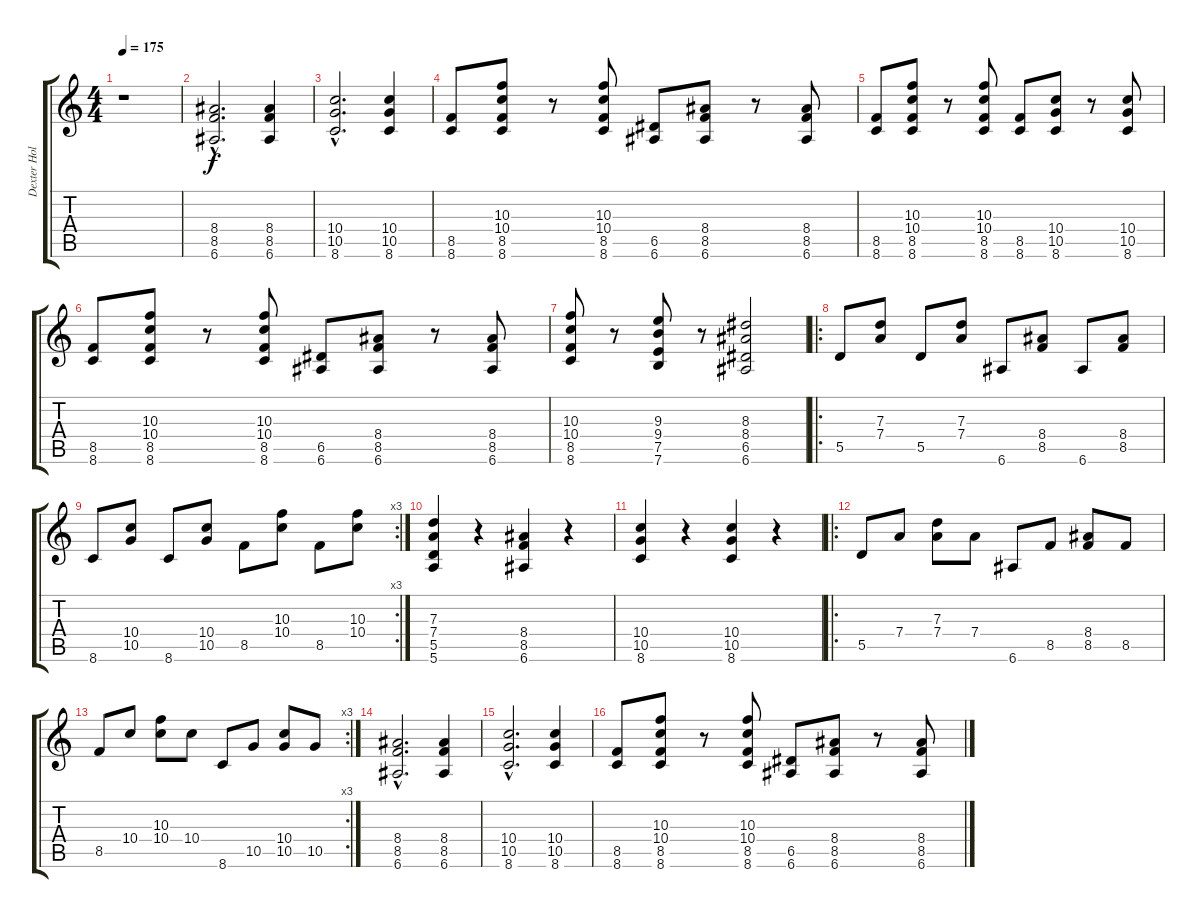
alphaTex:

\track ("Dexter Holland" "Dexter Hol") {instrument acousticguitarsteel}
\staff {score tabs}
\tuning (E4 B3 G3 D3 A2 E2) {hide}
\ts (4 4)
\tempo 175
\clef g2
\ks c
r.1{dy f instrument acousticguitarsteel} |
(8.4{hac} 8.5{hac} 6.6{hac}).2{d} (8.4 8.5 6.6).4 |
(10.4{hac} 10.5{hac} 8.6{hac}).2{d} (10.4 10.5 8.6).4 |
(8.5 8.6).8 (10.3 10.4 8.5 8.6).8 r.8 (10.3 10.4 8.5 8.6).8 (6.5 6.6).8 (8.4 8.5 6.6).8 r.8 (8.4 8.5 6.6).8 |
(8.5 8.6).8 (10.3 10.4 8.5 8.6).8 r.8 (10.3 10.4 8.5 8.6).8 (8.5 8.6).8 (10.4 10.5 8.6).8 r.8 (10.4 10.5 8.6).8 |
(8.5 8.6).8 (10.3 10.4 8.5 8.6).8 r.8 (10.3 10.4 8.5 8.6).8 (6.5 6.6).8 (8.4 8.5 6.6).8 r.8 (8.4 8.5 6.6).8 |
(10.3 10.4 8.5 8.6).8 r.8 (9.3 9.4 7.5 7.6).8 r.8 (8.3 8.4 6.5 6.6).2 |
\ro
5.5.8 (7.3 7.4).8 5.5.8 (7.3 7.4).8 6.6.8 (8.4 8.5).8 6.6.8 (8.4 8.5).8 |
\rc 3
8.6.8 (10.4 10.5).8 8.6.8 (10.4 10.5).8 8.5.8 (10.3 10.4).8 8.5.8 (10.3 10.4).8 |
(7.3 7.4 5.5 5.6).4 r.4 (8.4 8.5 6.6).4 r.4 |
(10.4 10.5 8.6).4 r.4 (10.4 10.5 8.6).4 r.4 |
\ro
5.5.8 7.4.8 (7.3 7.4).8 7.4.8 6.6.8 8.5.8 (8.4 8.5).8 8.5.8 |
\rc 3
8.5.8 10.4.8 (10.3 10.4).8 10.4.8 8.6.8 10.5.8 (10.4 10.5).8 10.5.8 |
(8.4{hac} 8.5{hac} 6.6{hac}).2{d} (8.4 8.5 6.6).4 |
(10.4{hac} 10.5{hac} 8.6{hac}).2{d} (10.4 10.5 8.6).4 |
(8.5 8.6).8 (10.3 10.4 8.5 8.6).8 r.8 (10.3 10.4 8.5 8.6).8 (6.5 6.6).8 (8.4 8.5 6.6).8 r.8 (8.4 8.5 6.6).8
